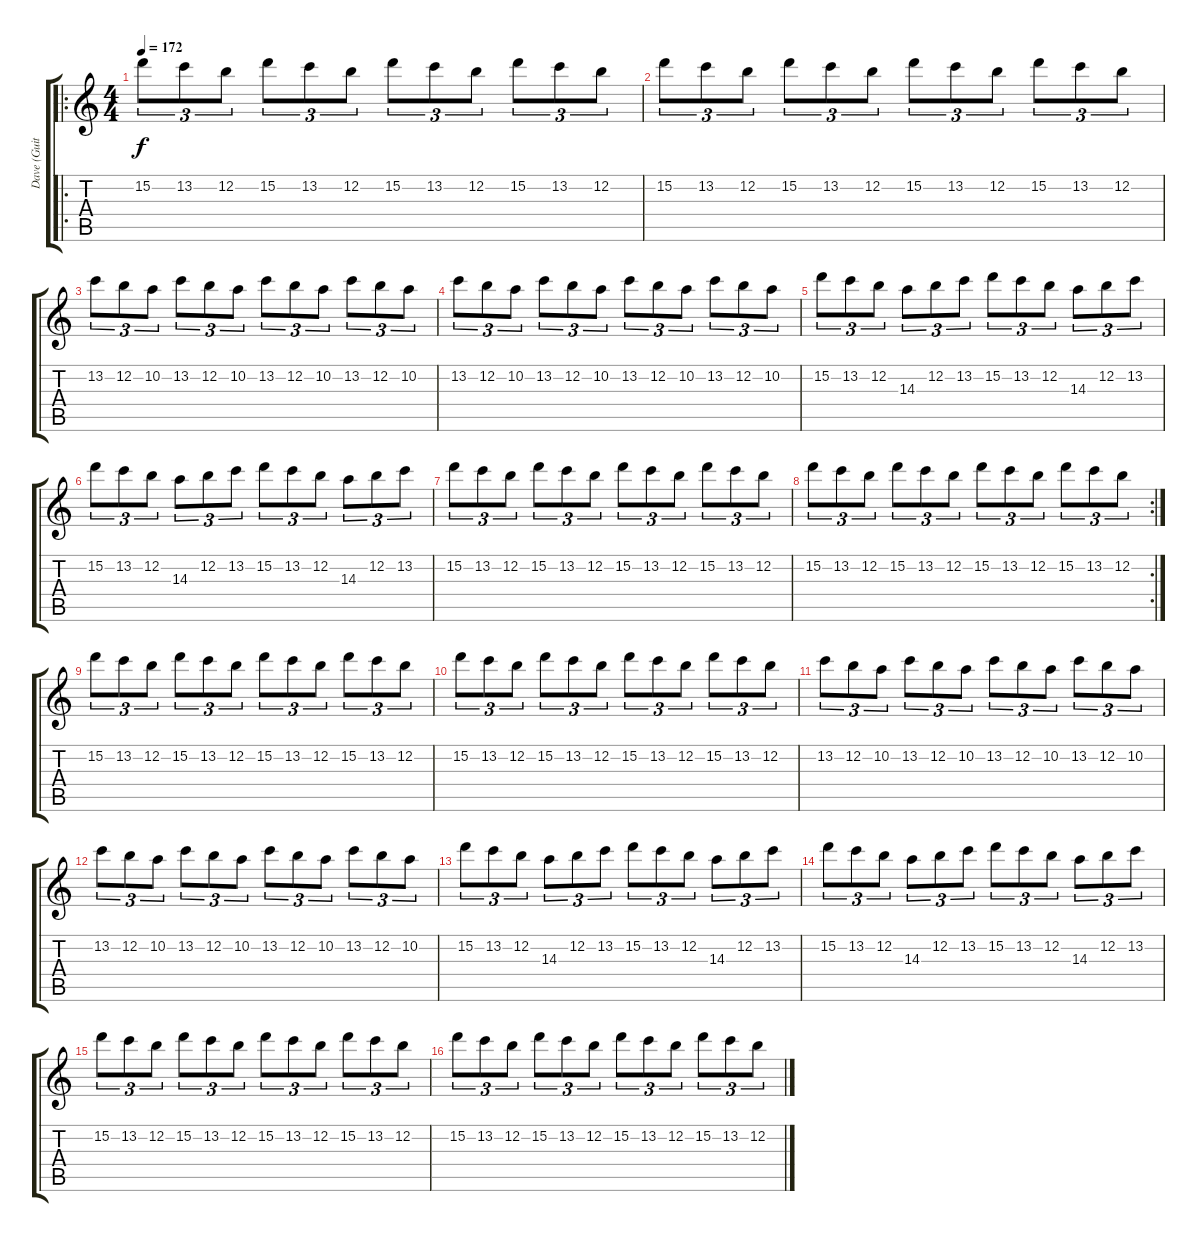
\track ("Dave (Guitar)" "Dave (Guit") {instrument distortionguitar}
\staff {score tabs}
\tuning (E4 B3 G3 D3 A2 E2) {hide}
\ro
\ts (4 4)
\tempo 172
\clef g2
\ks c
15.2.8{tu (3 2) dy f instrument distortionguitar} 13.2.8{tu (3 2)} 12.2.8{tu (3 2)} 15.2.8{tu (3 2)} 13.2.8{tu (3 2)} 12.2.8{tu (3 2)} 15.2.8{tu (3 2)} 13.2.8{tu (3 2)} 12.2.8{tu (3 2)} 15.2.8{tu (3 2)} 13.2.8{tu (3 2)} 12.2.8{tu (3 2)} |
15.2.8{tu (3 2)} 13.2.8{tu (3 2)} 12.2.8{tu (3 2)} 15.2.8{tu (3 2)} 13.2.8{tu (3 2)} 12.2.8{tu (3 2)} 15.2.8{tu (3 2)} 13.2.8{tu (3 2)} 12.2.8{tu (3 2)} 15.2.8{tu (3 2)} 13.2.8{tu (3 2)} 12.2.8{tu (3 2)} |
13.2.8{tu (3 2)} 12.2.8{tu (3 2)} 10.2.8{tu (3 2)} 13.2.8{tu (3 2)} 12.2.8{tu (3 2)} 10.2.8{tu (3 2)} 13.2.8{tu (3 2)} 12.2.8{tu (3 2)} 10.2.8{tu (3 2)} 13.2.8{tu (3 2)} 12.2.8{tu (3 2)} 10.2.8{tu (3 2)} |
13.2.8{tu (3 2)} 12.2.8{tu (3 2)} 10.2.8{tu (3 2)} 13.2.8{tu (3 2)} 12.2.8{tu (3 2)} 10.2.8{tu (3 2)} 13.2.8{tu (3 2)} 12.2.8{tu (3 2)} 10.2.8{tu (3 2)} 13.2.8{tu (3 2)} 12.2.8{tu (3 2)} 10.2.8{tu (3 2)} |
15.2.8{tu (3 2)} 13.2.8{tu (3 2)} 12.2.8{tu (3 2)} 14.3.8{tu (3 2)} 12.2.8{tu (3 2)} 13.2.8{tu (3 2)} 15.2.8{tu (3 2)} 13.2.8{tu (3 2)} 12.2.8{tu (3 2)} 14.3.8{tu (3 2)} 12.2.8{tu (3 2)} 13.2.8{tu (3 2)} |
15.2.8{tu (3 2)} 13.2.8{tu (3 2)} 12.2.8{tu (3 2)} 14.3.8{tu (3 2)} 12.2.8{tu (3 2)} 13.2.8{tu (3 2)} 15.2.8{tu (3 2)} 13.2.8{tu (3 2)} 12.2.8{tu (3 2)} 14.3.8{tu (3 2)} 12.2.8{tu (3 2)} 13.2.8{tu (3 2)} |
15.2.8{tu (3 2)} 13.2.8{tu (3 2)} 12.2.8{tu (3 2)} 15.2.8{tu (3 2)} 13.2.8{tu (3 2)} 12.2.8{tu (3 2)} 15.2.8{tu (3 2)} 13.2.8{tu (3 2)} 12.2.8{tu (3 2)} 15.2.8{tu (3 2)} 13.2.8{tu (3 2)} 12.2.8{tu (3 2)} |
\rc 2
15.2.8{tu (3 2)} 13.2.8{tu (3 2)} 12.2.8{tu (3 2)} 15.2.8{tu (3 2)} 13.2.8{tu (3 2)} 12.2.8{tu (3 2)} 15.2.8{tu (3 2)} 13.2.8{tu (3 2)} 12.2.8{tu (3 2)} 15.2.8{tu (3 2)} 13.2.8{tu (3 2)} 12.2.8{tu (3 2)} |
15.2.8{tu (3 2)} 13.2.8{tu (3 2)} 12.2.8{tu (3 2)} 15.2.8{tu (3 2)} 13.2.8{tu (3 2)} 12.2.8{tu (3 2)} 15.2.8{tu (3 2)} 13.2.8{tu (3 2)} 12.2.8{tu (3 2)} 15.2.8{tu (3 2)} 13.2.8{tu (3 2)} 12.2.8{tu (3 2)} |
15.2.8{tu (3 2)} 13.2.8{tu (3 2)} 12.2.8{tu (3 2)} 15.2.8{tu (3 2)} 13.2.8{tu (3 2)} 12.2.8{tu (3 2)} 15.2.8{tu (3 2)} 13.2.8{tu (3 2)} 12.2.8{tu (3 2)} 15.2.8{tu (3 2)} 13.2.8{tu (3 2)} 12.2.8{tu (3 2)} |
13.2.8{tu (3 2)} 12.2.8{tu (3 2)} 10.2.8{tu (3 2)} 13.2.8{tu (3 2)} 12.2.8{tu (3 2)} 10.2.8{tu (3 2)} 13.2.8{tu (3 2)} 12.2.8{tu (3 2)} 10.2.8{tu (3 2)} 13.2.8{tu (3 2)} 12.2.8{tu (3 2)} 10.2.8{tu (3 2)} |
13.2.8{tu (3 2)} 12.2.8{tu (3 2)} 10.2.8{tu (3 2)} 13.2.8{tu (3 2)} 12.2.8{tu (3 2)} 10.2.8{tu (3 2)} 13.2.8{tu (3 2)} 12.2.8{tu (3 2)} 10.2.8{tu (3 2)} 13.2.8{tu (3 2)} 12.2.8{tu (3 2)} 10.2.8{tu (3 2)} |
15.2.8{tu (3 2)} 13.2.8{tu (3 2)} 12.2.8{tu (3 2)} 14.3.8{tu (3 2)} 12.2.8{tu (3 2)} 13.2.8{tu (3 2)} 15.2.8{tu (3 2)} 13.2.8{tu (3 2)} 12.2.8{tu (3 2)} 14.3.8{tu (3 2)} 12.2.8{tu (3 2)} 13.2.8{tu (3 2)} |
15.2.8{tu (3 2)} 13.2.8{tu (3 2)} 12.2.8{tu (3 2)} 14.3.8{tu (3 2)} 12.2.8{tu (3 2)} 13.2.8{tu (3 2)} 15.2.8{tu (3 2)} 13.2.8{tu (3 2)} 12.2.8{tu (3 2)} 14.3.8{tu (3 2)} 12.2.8{tu (3 2)} 13.2.8{tu (3 2)} |
15.2.8{tu (3 2)} 13.2.8{tu (3 2)} 12.2.8{tu (3 2)} 15.2.8{tu (3 2)} 13.2.8{tu (3 2)} 12.2.8{tu (3 2)} 15.2.8{tu (3 2)} 13.2.8{tu (3 2)} 12.2.8{tu (3 2)} 15.2.8{tu (3 2)} 13.2.8{tu (3 2)} 12.2.8{tu (3 2)} |
15.2.8{tu (3 2)} 13.2.8{tu (3 2)} 12.2.8{tu (3 2)} 15.2.8{tu (3 2)} 13.2.8{tu (3 2)} 12.2.8{tu (3 2)} 15.2.8{tu (3 2)} 13.2.8{tu (3 2)} 12.2.8{tu (3 2)} 15.2.8{tu (3 2)} 13.2.8{tu (3 2)} 12.2.8{tu (3 2)}
